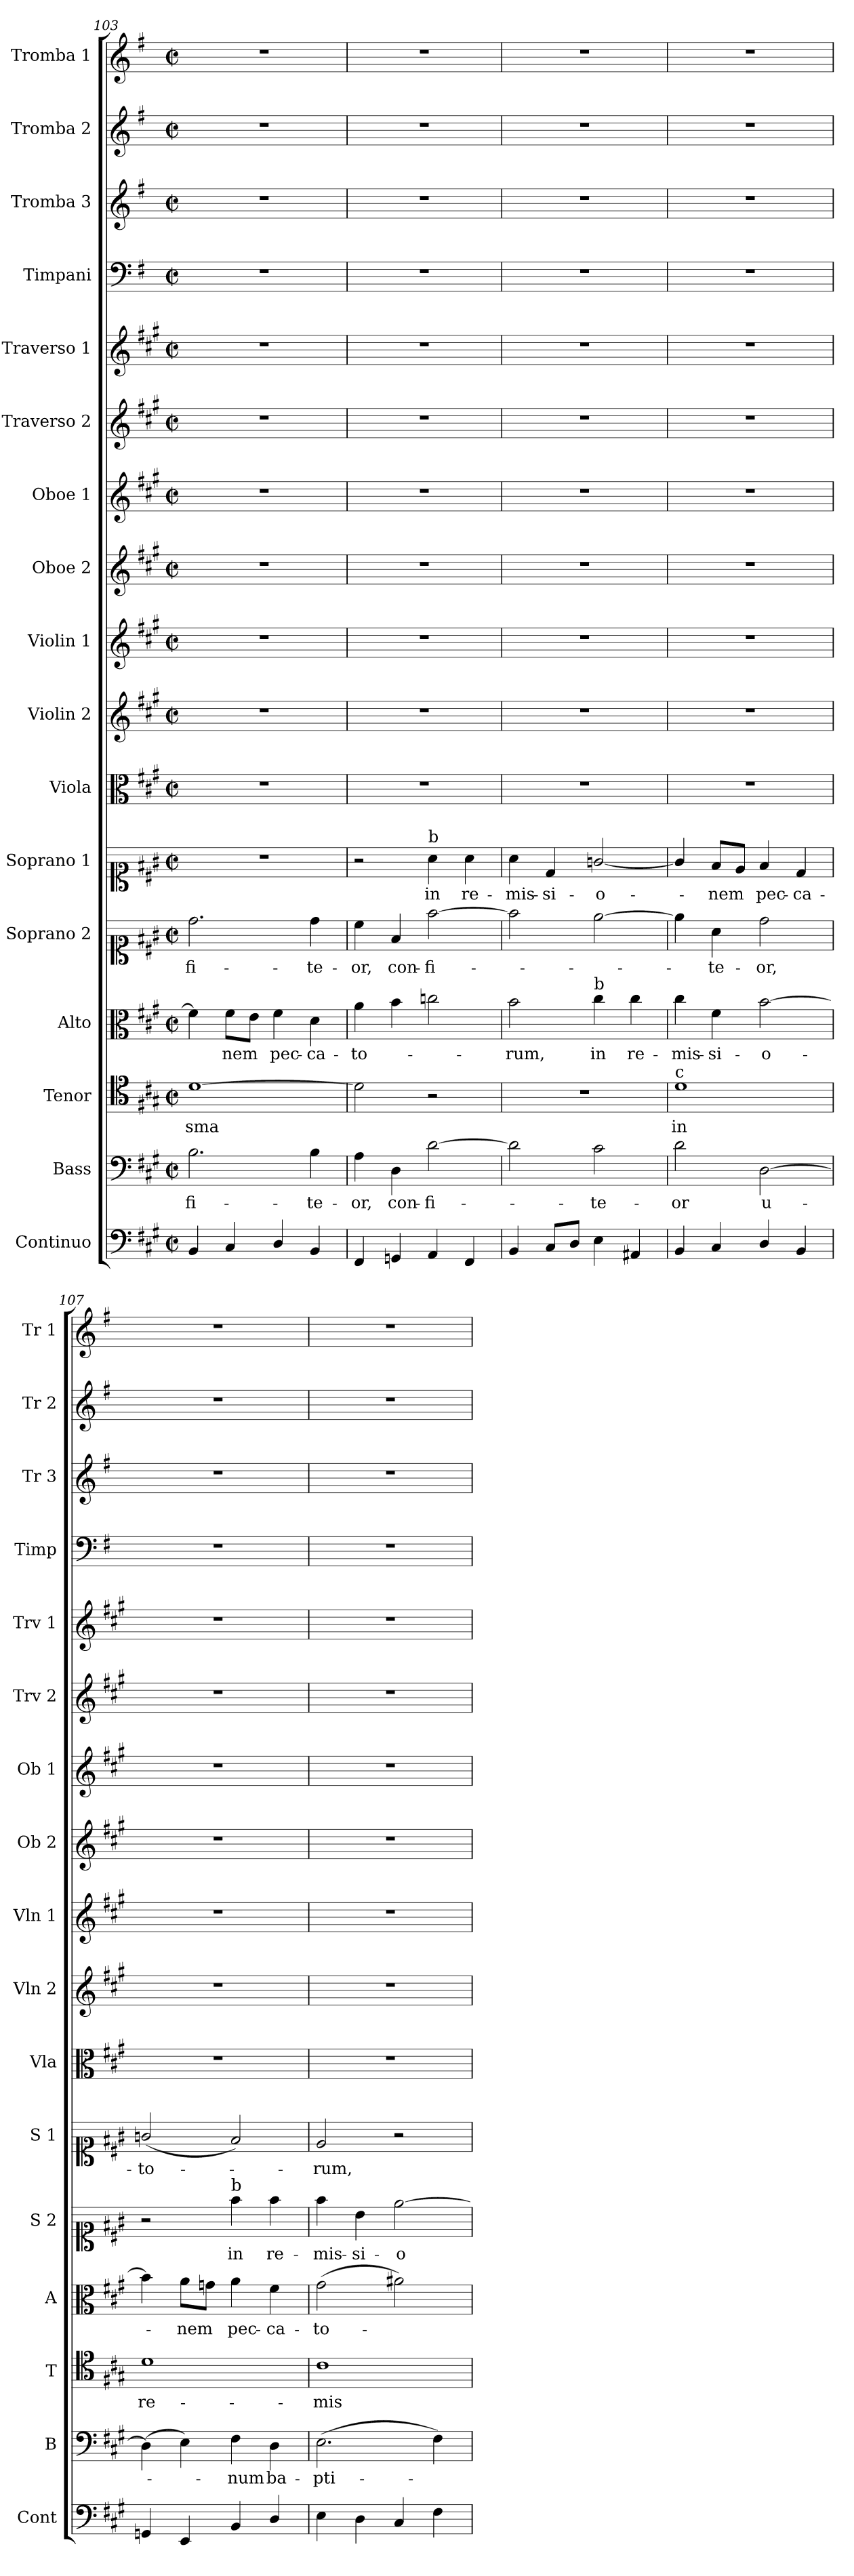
**kern	**kern	**text	**kern	**text	**kern	**text	**kern	**text	**kern	**text	**kern	**kern	**kern	**kern	**kern	**kern	**kern	**kern	**kern	**kern	**kern
*part17	*part16	*part16	*part15	*part15	*part14	*part14	*part13	*part13	*part12	*part12	*part11	*part10	*part9	*part8	*part7	*part6	*part5	*part4	*part3	*part2	*part1
*staff17	*staff16	*staff16	*staff15	*staff15	*staff14	*staff14	*staff13	*staff13	*staff12	*staff12	*staff11	*staff10	*staff9	*staff8	*staff7	*staff6	*staff5	*staff4	*staff3	*staff2	*staff1
*I"Continuo	*I"Bass	*	*I"Tenor	*	*I"Alto	*	*I"Soprano 2	*	*I"Soprano 1	*	*I"Viola	*I"Violin 2	*I"Violin 1	*I"Oboe 2	*I"Oboe 1	*I"Traverso 2	*I"Traverso 1	*I"Timpani	*I"Tromba 3	*I"Tromba 2	*I"Tromba 1
*I'Cont	*I'B	*	*I'T	*	*I'A	*	*I'S 2	*	*I'S 1	*	*I'Vla	*I'Vln 2	*I'Vln 1	*I'Ob 2	*I'Ob 1	*I'Trv 2	*I'Trv 1	*I'Timp	*I'Tr 3	*I'Tr 2	*I'Tr 1
*clefF4	*clefF4	*	*clefC4	*	*clefC3	*	*clefC1	*	*clefC1	*	*clefC3	*clefG2	*clefG2	*clefG2	*clefG2	*clefG2	*clefG2	*clefF4	*clefG2	*clefG2	*clefG2
*	*	*	*	*	*	*	*	*	*	*	*	*	*	*	*	*	*	*ITrd-1c-2	*ITrd-1c-2	*ITrd-1c-2	*ITrd-1c-2
*k[f#c#g#]	*k[f#c#g#]	*	*k[f#c#g#]	*	*k[f#c#g#]	*	*k[f#c#g#]	*	*k[f#c#g#]	*	*k[f#c#g#]	*k[f#c#g#]	*k[f#c#g#]	*k[f#c#g#]	*k[f#c#g#]	*k[f#c#g#]	*k[f#c#g#]	*k[f#c#g#]	*k[f#c#g#]	*k[f#c#g#]	*k[f#c#g#]
*M2/2	*M2/2	*	*M2/2	*	*M2/2	*	*M2/2	*	*M2/2	*	*M2/2	*M2/2	*M2/2	*M2/2	*M2/2	*M2/2	*M2/2	*M2/2	*M2/2	*M2/2	*M2/2
*met(c|)	*met(c|)	*	*met(c|)	*	*met(c|)	*	*met(c|)	*	*met(c|)	*	*met(c|)	*met(c|)	*met(c|)	*met(c|)	*met(c|)	*met(c|)	*met(c|)	*met(c|)	*met(c|)	*met(c|)	*met(c|)
=103	=103	=103	=103	=103	=103	=103	=103	=103	=103	=103	=103	=103	=103	=103	=103	=103	=103	=103	=103	=103	=103
!	!	!LO:LY:b	!	!LO:LY:b	!	!	!	!LO:LY:b	!	!	!	!	!	!	!	!	!	!	!	!	!
4BB/	2.B\	-fi-	[1d	-sma	4f#\]	.	2.dd\	-fi-	1r	.	1r	1r	1r	1r	1r	1r	1r	1r	1r	1r	1r
!	!	!	!	!	!	!LO:LY:b	!	!	!	!	!	!	!	!	!	!	!	!	!	!	!
4C#/	.	.	.	.	8f#\L	-nem	.	.	.	.	.	.	.	.	.	.	.	.	.	.	.
.	.	.	.	.	8e\J	.	.	.	.	.	.	.	.	.	.	.	.	.	.	.	.
!	!	!	!	!	!	!LO:LY:b	!	!	!	!	!	!	!	!	!	!	!	!	!	!	!
4D/	.	.	.	.	4f#\	pec-	.	.	.	.	.	.	.	.	.	.	.	.	.	.	.
!	!	!LO:LY:b	!	!	!	!LO:LY:b	!	!LO:LY:b	!	!	!	!	!	!	!	!	!	!	!	!	!
4BB/	4B\	-te-	.	.	4d\	-ca-	4dd\	-te-	.	.	.	.	.	.	.	.	.	.	.	.	.
=104	=104	=104	=104	=104	=104	=104	=104	=104	=104	=104	=104	=104	=104	=104	=104	=104	=104	=104	=104	=104	=104
!	!	!LO:LY:b	!	!	!	!LO:LY:b	!	!LO:LY:b	!	!	!	!	!	!	!	!	!	!	!	!	!
4FF#/	4A\	-or,	2d\]	.	4a\	-to-	4cc#\	-or,	2r	.	1r	1r	1r	1r	1r	1r	1r	1r	1r	1r	1r
!	!	!LO:LY:b	!	!	!	!	!	!LO:LY:b	!	!	!	!	!	!	!	!	!	!	!	!	!
4GGn/	4D\	con-	.	.	4b\	.	4f#/	con-	.	.	.	.	.	.	.	.	.	.	.	.	.
!	!	!	!	!	!	!	!	!	!LO:TX:a:t=b	!	!	!	!	!	!	!	!	!	!	!	!
!	!	!LO:LY:b	!	!	!	!	!	!LO:LY:b	!	!LO:LY:b	!	!	!	!	!	!	!	!	!	!	!
4AA/	[2d\	-fi-	2r	.	2ccn\	.	[2ff#\	-fi-	4a\	in	.	.	.	.	.	.	.	.	.	.	.
!	!	!	!	!	!	!	!	!	!	!LO:LY:b	!	!	!	!	!	!	!	!	!	!	!
4FF#/	.	.	.	.	.	.	.	.	4a\	re-	.	.	.	.	.	.	.	.	.	.	.
!!LO:PB:g=z
=105	=105	=105	=105	=105	=105	=105	=105	=105	=105	=105	=105	=105	=105	=105	=105	=105	=105	=105	=105	=105	=105
!	!	!	!	!	!	!LO:LY:b	!	!	!	!LO:LY:b	!	!	!	!	!	!	!	!	!	!	!
4BB/	2d\]	.	1r	.	2b\	-rum,	2ff#\]	.	4a\	-mis-	1r	1r	1r	1r	1r	1r	1r	1r	1r	1r	1r
!	!	!	!	!	!	!	!	!	!	!LO:LY:b	!	!	!	!	!	!	!	!	!	!	!
8C#/L	.	.	.	.	.	.	.	.	4d/	-si-	.	.	.	.	.	.	.	.	.	.	.
8D/J	.	.	.	.	.	.	.	.	.	.	.	.	.	.	.	.	.	.	.	.	.
!	!	!	!	!	!LO:TX:a:t=b	!	!	!	!	!	!	!	!	!	!	!	!	!	!	!	!
!	!	!LO:LY:b	!	!	!	!LO:LY:b	!	!	!	!LO:LY:b	!	!	!	!	!	!	!	!	!	!	!
4E\	2c#\	-te-	.	.	4cc#\	in	[2ee\	.	[2gn/	-o-	.	.	.	.	.	.	.	.	.	.	.
!	!	!	!	!	!	!LO:LY:b	!	!	!	!	!	!	!	!	!	!	!	!	!	!	!
4AA#X/	.	.	.	.	4cc#\	re-	.	.	.	.	.	.	.	.	.	.	.	.	.	.	.
=106	=106	=106	=106	=106	=106	=106	=106	=106	=106	=106	=106	=106	=106	=106	=106	=106	=106	=106	=106	=106	=106
!	!	!	!LO:TX:a:t=c	!	!	!	!	!	!	!	!	!	!	!	!	!	!	!	!	!	!
!	!	!LO:LY:b	!	!LO:LY:b	!	!LO:LY:b	!	!	!	!	!	!	!	!	!	!	!	!	!	!	!
4BB/	2d\	-or	1d	in	4cc#\	-mis-	4ee\]	.	4g/]	.	1r	1r	1r	1r	1r	1r	1r	1r	1r	1r	1r
!	!	!	!	!	!	!LO:LY:b	!	!LO:LY:b	!	!LO:LY:b	!	!	!	!	!	!	!	!	!	!	!
4C#/	.	.	.	.	4f#\	-si-	4a\	-te-	8f#/L	-nem	.	.	.	.	.	.	.	.	.	.	.
.	.	.	.	.	.	.	.	.	8e/J	.	.	.	.	.	.	.	.	.	.	.	.
!	!	!LO:LY:b	!	!	!	!LO:LY:b	!	!LO:LY:b	!	!LO:LY:b	!	!	!	!	!	!	!	!	!	!	!
4D/	[2D\	u-	.	.	[2b\	-o-	2dd\	-or,	4f#/	pec-	.	.	.	.	.	.	.	.	.	.	.
!	!	!	!	!	!	!	!	!	!	!LO:LY:b	!	!	!	!	!	!	!	!	!	!	!
4BB/	.	.	.	.	.	.	.	.	4d/	-ca-	.	.	.	.	.	.	.	.	.	.	.
=107	=107	=107	=107	=107	=107	=107	=107	=107	=107	=107	=107	=107	=107	=107	=107	=107	=107	=107	=107	=107	=107
!	!	!	!	!LO:LY:b	!	!	!	!	!	!LO:LY:b	!	!	!	!	!	!	!	!	!	!	!
4GGn/	(4D\]	.	1d	re-	4b\]	.	2r	.	(2gn/	-to-	1r	1r	1r	1r	1r	1r	1r	1r	1r	1r	1r
!	!	!	!	!	!	!LO:LY:b	!	!	!	!	!	!	!	!	!	!	!	!	!	!	!
4EE/	4E\)	.	.	.	8a\L	-nem	.	.	.	.	.	.	.	.	.	.	.	.	.	.	.
.	.	.	.	.	8gn\J	.	.	.	.	.	.	.	.	.	.	.	.	.	.	.	.
!	!	!	!	!	!	!	!LO:TX:a:t=b	!	!	!	!	!	!	!	!	!	!	!	!	!	!
!	!	!LO:LY:b	!	!	!	!LO:LY:b	!	!LO:LY:b	!	!	!	!	!	!	!	!	!	!	!	!	!
4BB/	4F#\	-num	.	.	4a\	pec-	4ff#\	in	2f#/)	.	.	.	.	.	.	.	.	.	.	.	.
!	!	!LO:LY:b	!	!	!	!LO:LY:b	!	!LO:LY:b	!	!	!	!	!	!	!	!	!	!	!	!	!
4D/	4D\	ba-	.	.	4f#\	-ca-	4ff#\	re-	.	.	.	.	.	.	.	.	.	.	.	.	.
=108	=108	=108	=108	=108	=108	=108	=108	=108	=108	=108	=108	=108	=108	=108	=108	=108	=108	=108	=108	=108	=108
!	!	!LO:LY:b	!	!LO:LY:b	!	!LO:LY:b	!	!LO:LY:b	!	!LO:LY:b	!	!	!	!	!	!	!	!	!	!	!
4E\	(2.E\	-pti-	1c#	-mis-	(2g#\	-to-	4ff#\	-mis-	2e/	-rum,	1r	1r	1r	1r	1r	1r	1r	1r	1r	1r	1r
!	!	!	!	!	!	!	!	!LO:LY:b	!	!	!	!	!	!	!	!	!	!	!	!	!
4D\	.	.	.	.	.	.	4b\	-si-	.	.	.	.	.	.	.	.	.	.	.	.	.
!	!	!	!	!	!	!	!	!LO:LY:b	!	!	!	!	!	!	!	!	!	!	!	!	!
4C#/	.	.	.	.	2a#X\)	.	[2ee\	-o-	2r	.	.	.	.	.	.	.	.	.	.	.	.
4F#\	4F#\)	.	.	.	.	.	.	.	.	.	.	.	.	.	.	.	.	.	.	.	.
=	=	=	=	=	=	=	=	=	=	=	=	=	=	=	=	=	=	=	=	=	=
*-	*-	*-	*-	*-	*-	*-	*-	*-	*-	*-	*-	*-	*-	*-	*-	*-	*-	*-	*-	*-	*-
